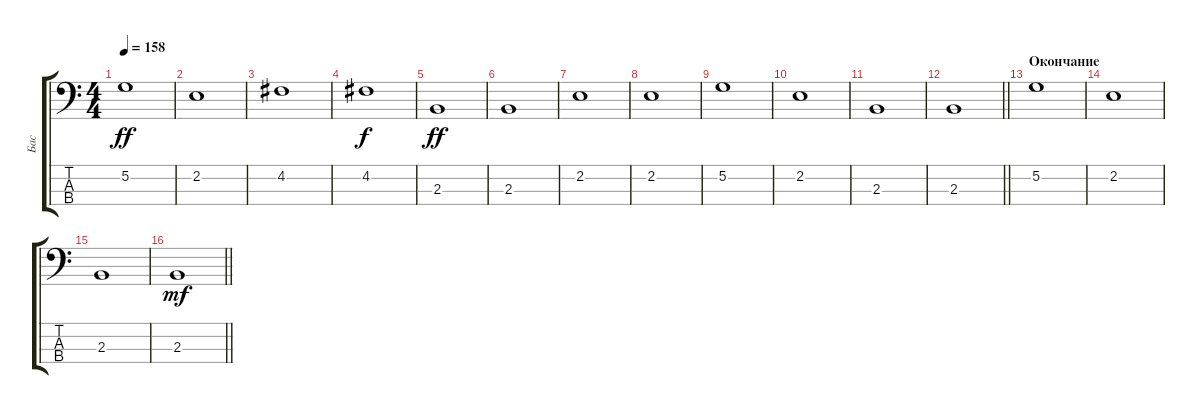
\track ("Бас" "Бас") {instrument electricbassfinger}
\staff {score tabs}
\tuning (G2 D2 A1 E1) {hide}
\ts (4 4)
\tempo 158
\clef f4
\ks c
5.2.1{dy ff} |
2.2.1 |
4.2.1 |
4.2.1{dy f} |
2.3.1{dy ff} |
2.3.1 |
2.2.1 |
2.2.1 |
5.2.1 |
2.2.1 |
2.3.1 |
\barLineRight lightlight
2.3.1 |
\section ("" "Окончание")
5.2.1 |
2.2.1 |
2.3.1 |
\barLineRight lightlight
2.3.1{dy mf}
